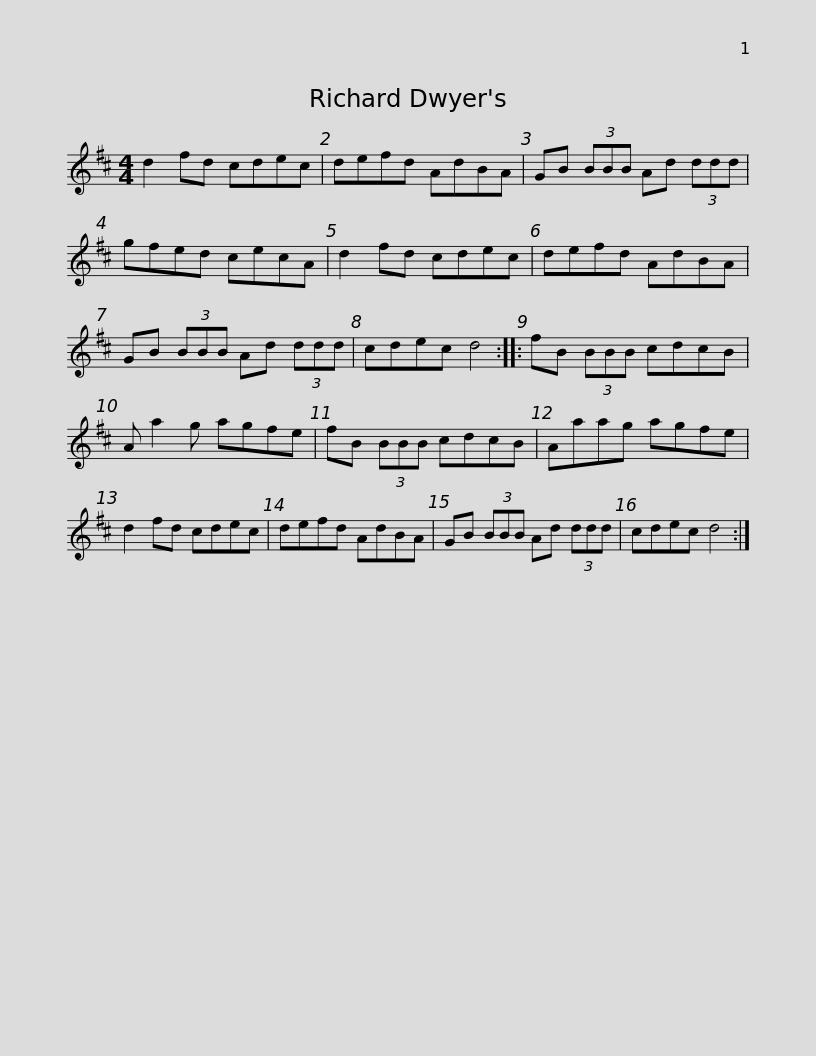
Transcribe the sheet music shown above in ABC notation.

X:1
L:1/8
M:4/4
I:linebreak $
K:D
V:1 treble
V:1
 d2 fd cdec | defd AdBA | GB (3BBB Ad (3ddd | gfed cecA | d2 fd cdec |$ %5
 defd AdBA | GB (3BBB Ad (3ddd | cdec d4 :: fB (3BBB cdcB | A a2 g agfe |$ %10
 fB (3BBB cdcB | Aaag agfe | d2 fd cdec | defd AdBA | GB (3BBB Ad (3ddd |$ %15
 cdec d4 :| %16
